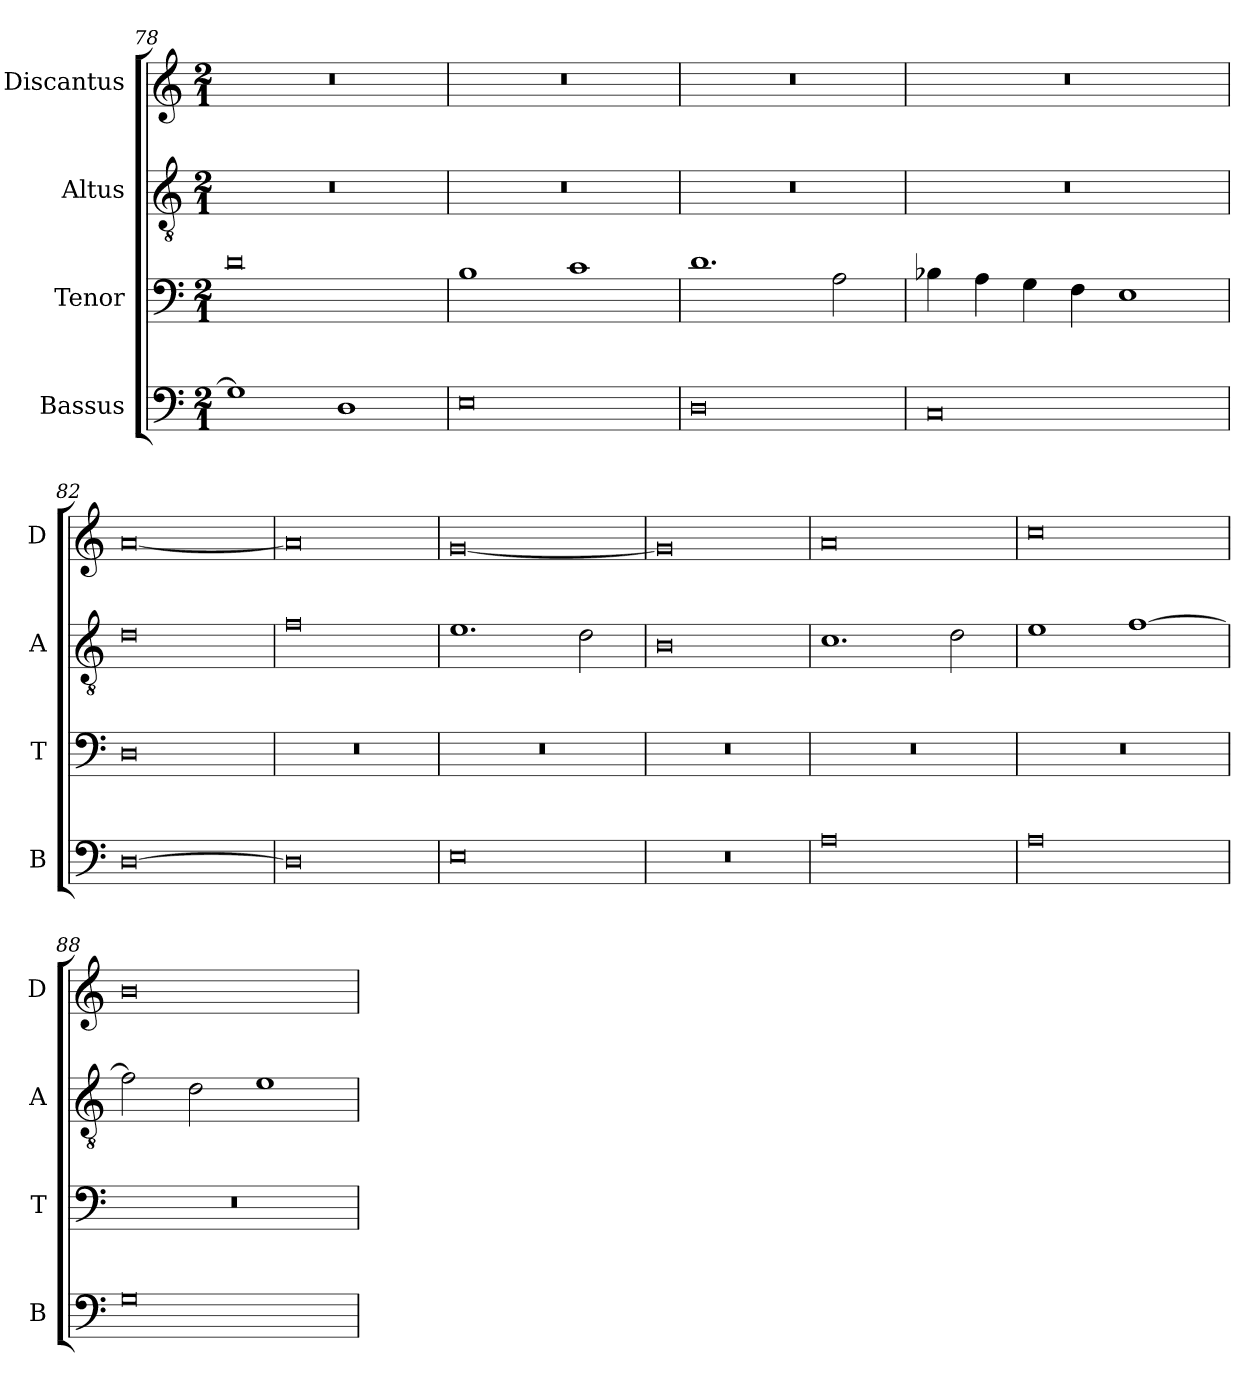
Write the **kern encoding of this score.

**kern	**kern	**kern	**kern
*part4	*part3	*part2	*part1
*staff4	*staff3	*staff2	*staff1
*I"Bassus	*I"Tenor	*I"Altus	*I"Discantus
*I'B	*I'T	*I'A	*I'D
*clefF4	*clefF4	*clefGv2	*clefG2
*k[]	*k[]	*k[]	*k[]
*M2/1	*M2/1	*M2/1	*M2/1
=78	=78	=78	=78
1G]	0d	0r	0r
1D	.	.	.
=79	=79	=79	=79
0E	1B	0r	0r
.	1c	.	.
=80	=80	=80	=80
0D	1.d	0r	0r
.	2A\	.	.
=81	=81	=81	=81
0C	4B-X\	0r	0r
.	4A\	.	.
.	4G\	.	.
.	4F\	.	.
.	1E	.	.
=82	=82	=82	=82
[0D	0D	0d	[0a
=83	=83	=83	=83
0D]	0r	0f	0a]
=84	=84	=84	=84
0E	0r	1.e	[0g
.	.	2d\	.
=85	=85	=85	=85
0r	0r	0B	0g]
=86	=86	=86	=86
0A	0r	1.c	0a
.	.	2d\	.
=87	=87	=87	=87
0A	0r	1e	0cc
.	.	[1f	.
=88	=88	=88	=88
0G	0r	2f\]	0b
.	.	2d\	.
.	.	1e	.
=	=	=	=
*-	*-	*-	*-
